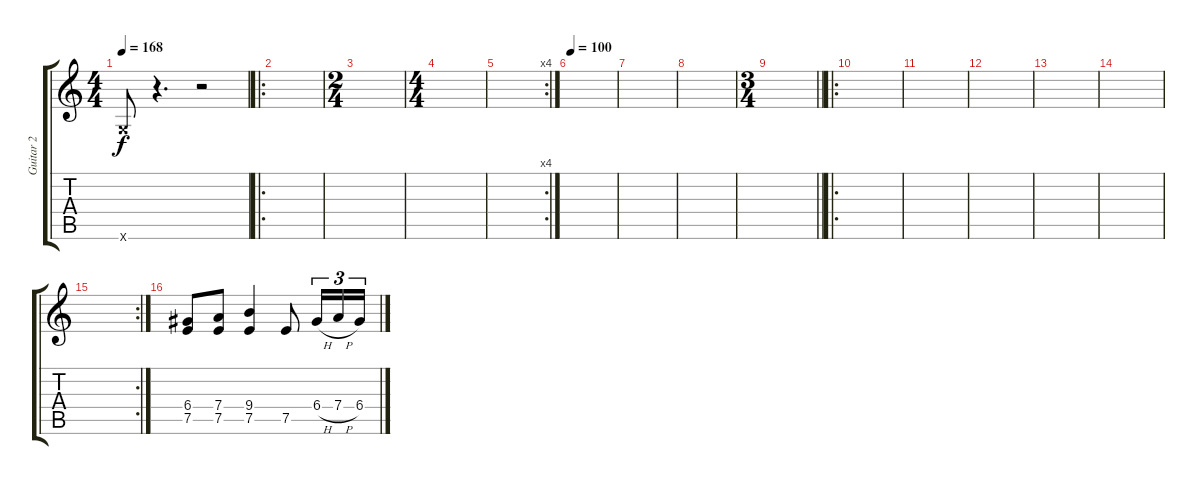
\track ("Guitar 2" "Guitar 2") {instrument distortionguitar}
\staff {score tabs}
\tuning (E4 B3 G3 D3 A2 E2) {hide}
\ts (4 4)
\tempo 168
\clef g2
\ks c
3.6{x}.8{dy f} r.4{d} r.2 |
\ro
|
\ts (2 4)
|
\ts (4 4)
|
\rc 4
|
\tempo 100
|
|
|
\ts (3 4)
\barLineRight lightlight
|
\ro
|
|
|
|
|
\rc 2
|
(6.4 7.5).8 (7.4 7.5).8 (9.4 7.5).4 7.5.8 6.4{h}.16{tu (3 2)} 7.4{h}.16{tu (3 2)} 6.4.16{tu (3 2)}
